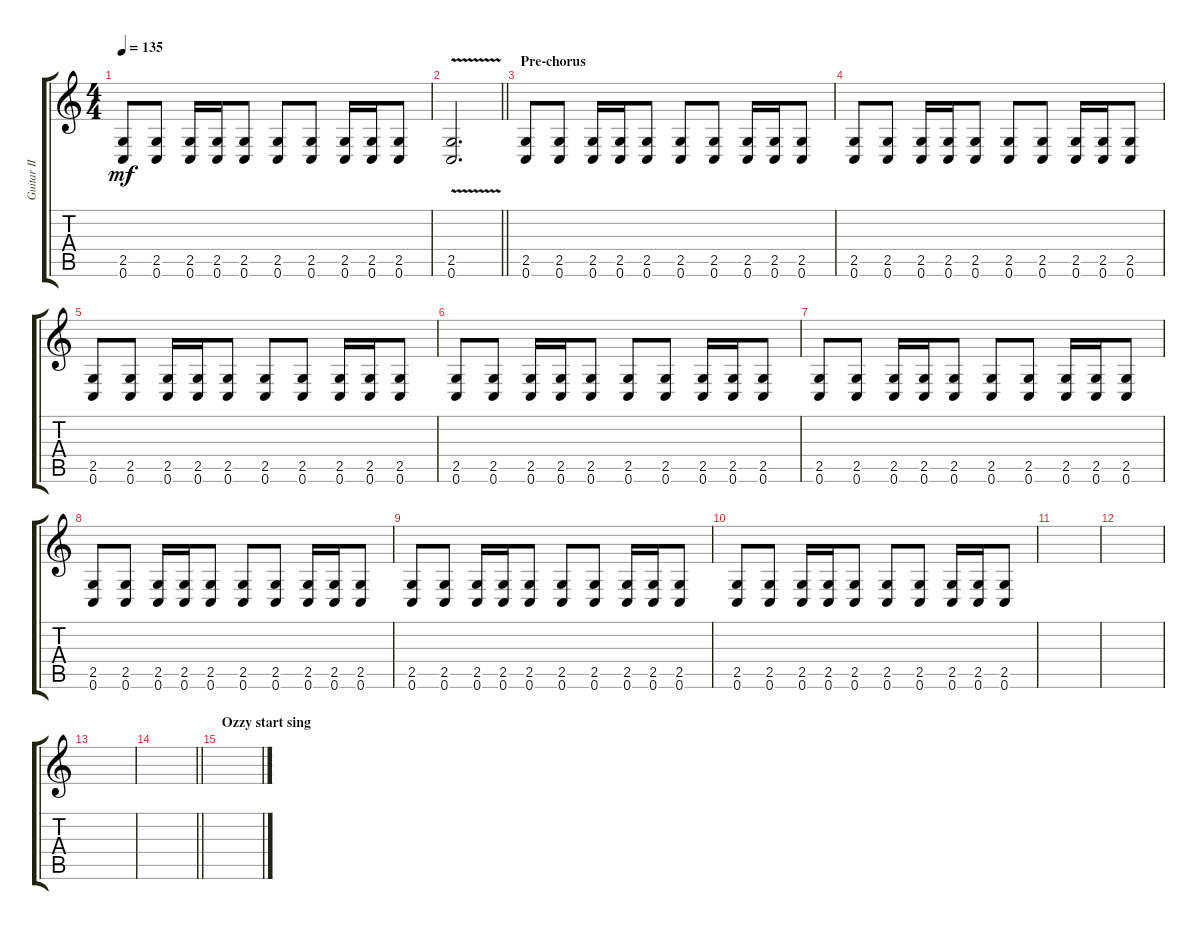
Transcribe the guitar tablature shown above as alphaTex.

\track ("Guitar II" "Guitar II") {instrument distortionguitar}
\staff {score tabs}
\tuning (C4 G3 Eb3 Bb2 F2 C2) {hide}
\ts (4 4)
\tempo 135
\clef g2
\ks c
(2.5 0.6).8{dy mf} (2.5 0.6).8 (2.5 0.6).16 (2.5 0.6).16 (2.5 0.6).8 (2.5 0.6).8 (2.5 0.6).8 (2.5 0.6).16 (2.5 0.6).16 (2.5 0.6).8 |
\barLineRight lightlight
(2.5 0.6{v}).2{d} |
\section ("" "Pre-chorus")
(2.5 0.6).8 (2.5 0.6).8 (2.5 0.6).16 (2.5 0.6).16 (2.5 0.6).8 (2.5 0.6).8 (2.5 0.6).8 (2.5 0.6).16 (2.5 0.6).16 (2.5 0.6).8 |
(2.5 0.6).8 (2.5 0.6).8 (2.5 0.6).16 (2.5 0.6).16 (2.5 0.6).8 (2.5 0.6).8 (2.5 0.6).8 (2.5 0.6).16 (2.5 0.6).16 (2.5 0.6).8 |
(2.5 0.6).8 (2.5 0.6).8 (2.5 0.6).16 (2.5 0.6).16 (2.5 0.6).8 (2.5 0.6).8 (2.5 0.6).8 (2.5 0.6).16 (2.5 0.6).16 (2.5 0.6).8 |
(2.5 0.6).8 (2.5 0.6).8 (2.5 0.6).16 (2.5 0.6).16 (2.5 0.6).8 (2.5 0.6).8 (2.5 0.6).8 (2.5 0.6).16 (2.5 0.6).16 (2.5 0.6).8 |
(2.5 0.6).8 (2.5 0.6).8 (2.5 0.6).16 (2.5 0.6).16 (2.5 0.6).8 (2.5 0.6).8 (2.5 0.6).8 (2.5 0.6).16 (2.5 0.6).16 (2.5 0.6).8 |
(2.5 0.6).8 (2.5 0.6).8 (2.5 0.6).16 (2.5 0.6).16 (2.5 0.6).8 (2.5 0.6).8 (2.5 0.6).8 (2.5 0.6).16 (2.5 0.6).16 (2.5 0.6).8 |
(2.5 0.6).8 (2.5 0.6).8 (2.5 0.6).16 (2.5 0.6).16 (2.5 0.6).8 (2.5 0.6).8 (2.5 0.6).8 (2.5 0.6).16 (2.5 0.6).16 (2.5 0.6).8 |
(2.5 0.6).8 (2.5 0.6).8 (2.5 0.6).16 (2.5 0.6).16 (2.5 0.6).8 (2.5 0.6).8 (2.5 0.6).8 (2.5 0.6).16 (2.5 0.6).16 (2.5 0.6).8 |
|
|
|
\barLineRight lightlight
|
\section ("" "Ozzy start sing")
